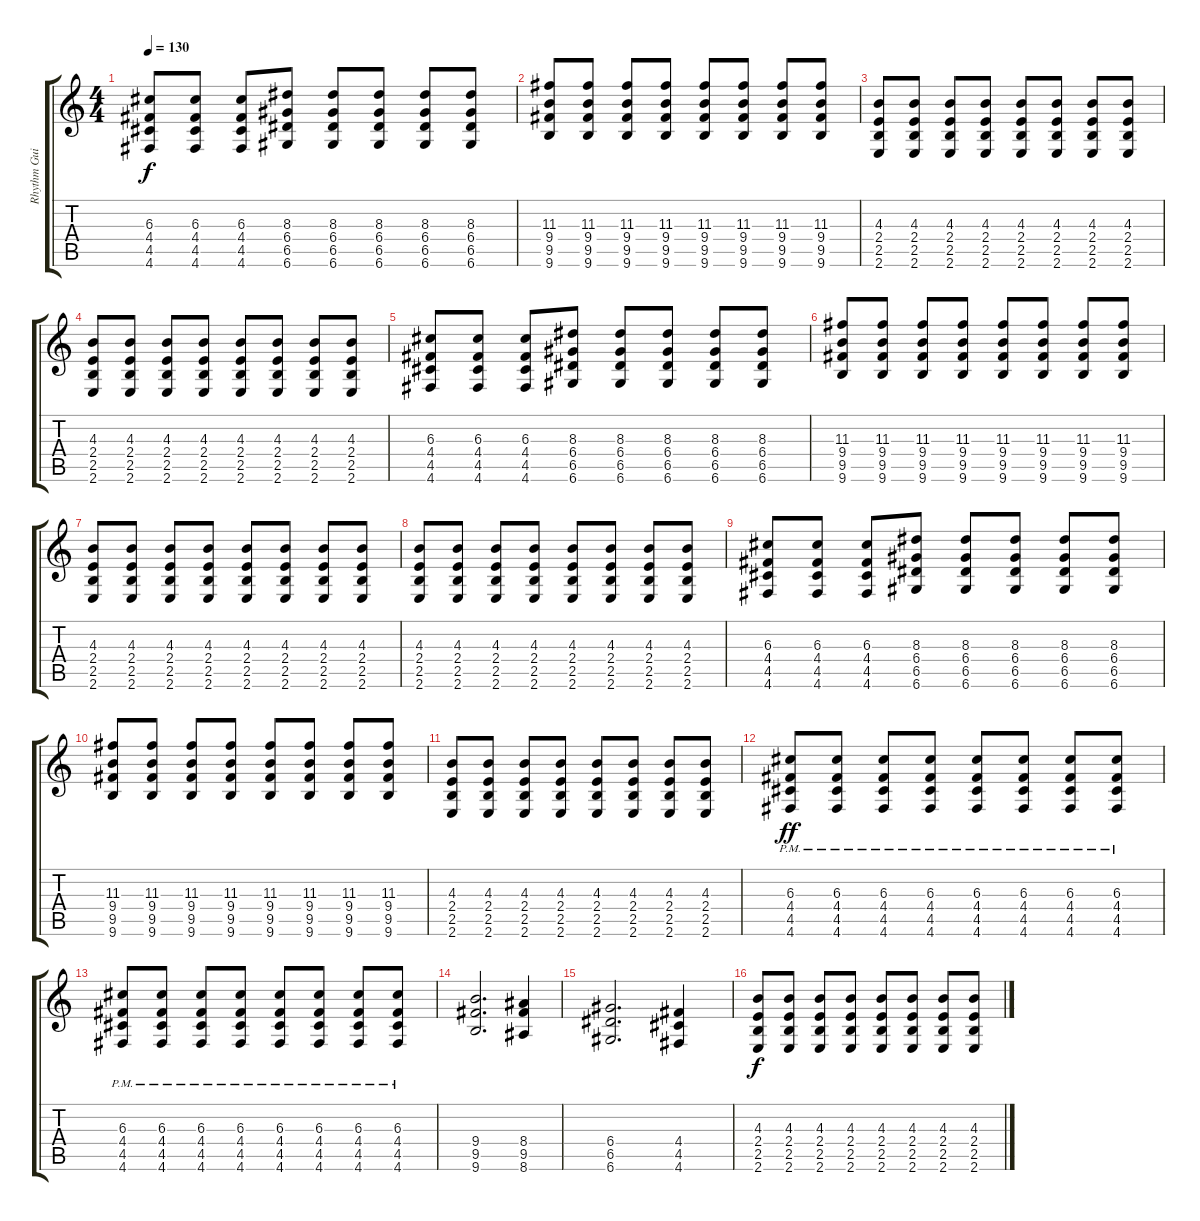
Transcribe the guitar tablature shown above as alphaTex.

\track ("Rhythm Guitar" "Rhythm Gui") {instrument overdrivenguitar}
\staff {score tabs}
\tuning (E4 B3 G3 D3 A2 D2) {hide}
\ts (4 4)
\tempo 130
\clef g2
\ks c
(6.3 4.4 4.5 4.6).8{dy f} (6.3 4.4 4.5 4.6).8 (6.3 4.4 4.5 4.6).8 (8.3 6.4 6.5 6.6).8 (8.3 6.4 6.5 6.6).8 (8.3 6.4 6.5 6.6).8 (8.3 6.4 6.5 6.6).8 (8.3 6.4 6.5 6.6).8 |
(11.3 9.4 9.5 9.6).8 (11.3 9.4 9.5 9.6).8 (11.3 9.4 9.5 9.6).8 (11.3 9.4 9.5 9.6).8 (11.3 9.4 9.5 9.6).8 (11.3 9.4 9.5 9.6).8 (11.3 9.4 9.5 9.6).8 (11.3 9.4 9.5 9.6).8 |
(4.3 2.4 2.5 2.6).8 (4.3 2.4 2.5 2.6).8 (4.3 2.4 2.5 2.6).8 (4.3 2.4 2.5 2.6).8 (4.3 2.4 2.5 2.6).8 (4.3 2.4 2.5 2.6).8 (4.3 2.4 2.5 2.6).8 (4.3 2.4 2.5 2.6).8 |
(4.3 2.4 2.5 2.6).8 (4.3 2.4 2.5 2.6).8 (4.3 2.4 2.5 2.6).8 (4.3 2.4 2.5 2.6).8 (4.3 2.4 2.5 2.6).8 (4.3 2.4 2.5 2.6).8 (4.3 2.4 2.5 2.6).8 (4.3 2.4 2.5 2.6).8 |
(6.3 4.4 4.5 4.6).8 (6.3 4.4 4.5 4.6).8 (6.3 4.4 4.5 4.6).8 (8.3 6.4 6.5 6.6).8 (8.3 6.4 6.5 6.6).8 (8.3 6.4 6.5 6.6).8 (8.3 6.4 6.5 6.6).8 (8.3 6.4 6.5 6.6).8 |
(11.3 9.4 9.5 9.6).8 (11.3 9.4 9.5 9.6).8 (11.3 9.4 9.5 9.6).8 (11.3 9.4 9.5 9.6).8 (11.3 9.4 9.5 9.6).8 (11.3 9.4 9.5 9.6).8 (11.3 9.4 9.5 9.6).8 (11.3 9.4 9.5 9.6).8 |
(4.3 2.4 2.5 2.6).8 (4.3 2.4 2.5 2.6).8 (4.3 2.4 2.5 2.6).8 (4.3 2.4 2.5 2.6).8 (4.3 2.4 2.5 2.6).8 (4.3 2.4 2.5 2.6).8 (4.3 2.4 2.5 2.6).8 (4.3 2.4 2.5 2.6).8 |
(4.3 2.4 2.5 2.6).8 (4.3 2.4 2.5 2.6).8 (4.3 2.4 2.5 2.6).8 (4.3 2.4 2.5 2.6).8 (4.3 2.4 2.5 2.6).8 (4.3 2.4 2.5 2.6).8 (4.3 2.4 2.5 2.6).8 (4.3 2.4 2.5 2.6).8 |
(6.3 4.4 4.5 4.6).8 (6.3 4.4 4.5 4.6).8 (6.3 4.4 4.5 4.6).8 (8.3 6.4 6.5 6.6).8 (8.3 6.4 6.5 6.6).8 (8.3 6.4 6.5 6.6).8 (8.3 6.4 6.5 6.6).8 (8.3 6.4 6.5 6.6).8 |
(11.3 9.4 9.5 9.6).8 (11.3 9.4 9.5 9.6).8 (11.3 9.4 9.5 9.6).8 (11.3 9.4 9.5 9.6).8 (11.3 9.4 9.5 9.6).8 (11.3 9.4 9.5 9.6).8 (11.3 9.4 9.5 9.6).8 (11.3 9.4 9.5 9.6).8 |
(4.3 2.4 2.5 2.6).8 (4.3 2.4 2.5 2.6).8 (4.3 2.4 2.5 2.6).8 (4.3 2.4 2.5 2.6).8 (4.3 2.4 2.5 2.6).8 (4.3 2.4 2.5 2.6).8 (4.3 2.4 2.5 2.6).8 (4.3 2.4 2.5 2.6).8 |
(6.3{pm} 4.4{pm} 4.5{pm} 4.6{pm}).8{dy ff} (6.3{pm} 4.4{pm} 4.5{pm} 4.6{pm}).8 (6.3{pm} 4.4{pm} 4.5{pm} 4.6{pm}).8 (6.3{pm} 4.4{pm} 4.5{pm} 4.6{pm}).8 (6.3{pm} 4.4{pm} 4.5{pm} 4.6{pm}).8 (6.3{pm} 4.4{pm} 4.5{pm} 4.6{pm}).8 (6.3{pm} 4.4{pm} 4.5{pm} 4.6{pm}).8 (6.3{pm} 4.4{pm} 4.5{pm} 4.6{pm}).8 |
(6.3{pm} 4.4{pm} 4.5{pm} 4.6{pm}).8 (6.3{pm} 4.4{pm} 4.5{pm} 4.6{pm}).8 (6.3{pm} 4.4{pm} 4.5{pm} 4.6{pm}).8 (6.3{pm} 4.4{pm} 4.5{pm} 4.6{pm}).8 (6.3{pm} 4.4{pm} 4.5{pm} 4.6{pm}).8 (6.3{pm} 4.4{pm} 4.5{pm} 4.6{pm}).8 (6.3{pm} 4.4{pm} 4.5{pm} 4.6{pm}).8 (6.3{pm} 4.4{pm} 4.5{pm} 4.6{pm}).8 |
(9.4 9.5 9.6).2{d} (8.4 9.5 8.6).4 |
(6.4 6.5 6.6).2{d} (4.4 4.5 4.6).4 |
(4.3 2.4 2.5 2.6).8{dy f} (4.3 2.4 2.5 2.6).8 (4.3 2.4 2.5 2.6).8 (4.3 2.4 2.5 2.6).8 (4.3 2.4 2.5 2.6).8 (4.3 2.4 2.5 2.6).8 (4.3 2.4 2.5 2.6).8 (4.3 2.4 2.5 2.6).8
